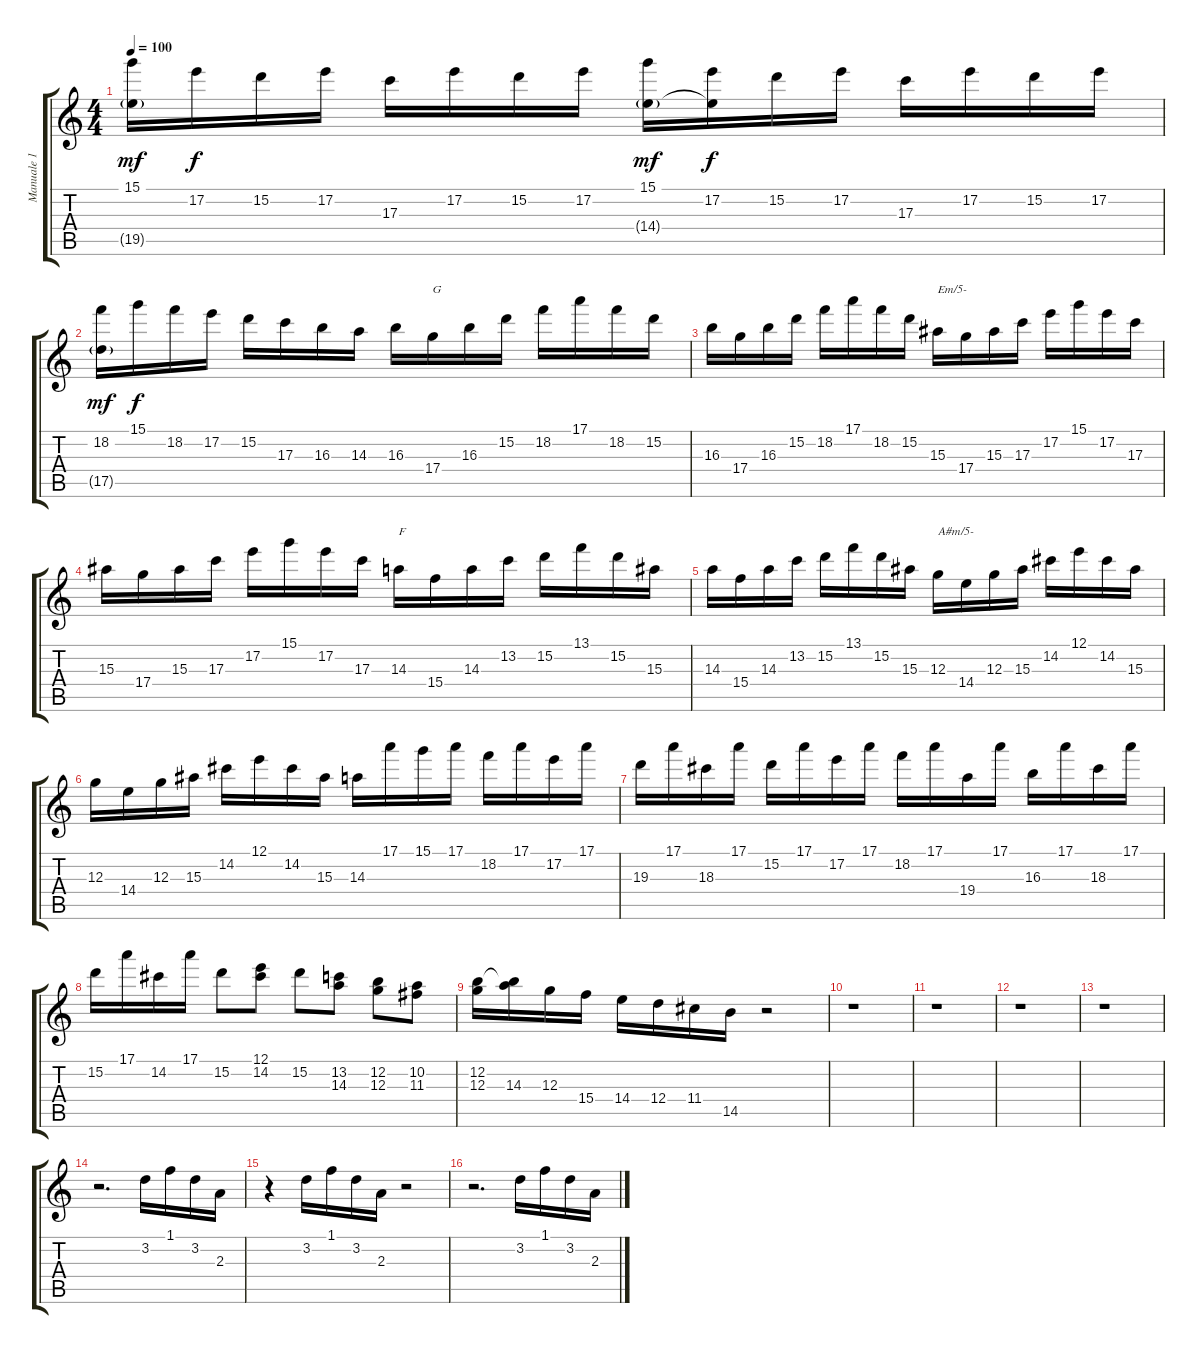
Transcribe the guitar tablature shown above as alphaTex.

\track ("Manuale 1" "Manuale 1") {instrument overdrivenguitar}
\staff {score tabs}
\tuning (E4 B3 G3 D3 A2 E2) {hide}
\ts (4 4)
\tempo 100
\clef g2
\ks c
(15.1 19.5{g}).16{dy mf} 17.2.16{dy f} 15.2.16 17.2.16 17.3.16 17.2.16 15.2.16 17.2.16 (15.1 14.4{g}).16{dy mf} (17.2 14.4{t}).16{dy f} 15.2.16 17.2.16 17.3.16 17.2.16 15.2.16 17.2.16 |
(18.2 17.5{g}).16{dy mf} 15.1.16{dy f} 18.2.16 17.2.16 15.2.16 17.3.16 16.3.16 14.3.16 16.3.16 17.4.16{txt "G"} 16.3.16 15.2.16 18.2.16 17.1.16 18.2.16 15.2.16 |
16.3.16 17.4.16 16.3.16 15.2.16 18.2.16 17.1.16 18.2.16 15.2.16 15.3.16{txt "Em/5-"} 17.4.16 15.3.16 17.3.16 17.2.16 15.1.16 17.2.16 17.3.16 |
15.3.16 17.4.16 15.3.16 17.3.16 17.2.16 15.1.16 17.2.16 17.3.16 14.3.16{txt "F"} 15.4.16 14.3.16 13.2.16 15.2.16 13.1.16 15.2.16 15.3.16 |
14.3.16 15.4.16 14.3.16 13.2.16 15.2.16 13.1.16 15.2.16 15.3.16 12.3.16{txt "A#m/5-"} 14.4.16 12.3.16 15.3.16 14.2.16 12.1.16 14.2.16 15.3.16 |
12.3.16 14.4.16 12.3.16 15.3.16 14.2.16 12.1.16 14.2.16 15.3.16 14.3.16 17.1.16 15.1.16 17.1.16 18.2.16 17.1.16 17.2.16 17.1.16 |
19.3.16 17.1.16 18.3.16 17.1.16 15.2.16 17.1.16 17.2.16 17.1.16 18.2.16 17.1.16 19.4.16 17.1.16 16.3.16 17.1.16 18.3.16 17.1.16 |
15.2.16 17.1.16 14.2.16 17.1.16 15.2.8 (12.1 14.2).8 15.2.8 (13.2 14.3).8 (12.2 12.3).8 (10.2 11.3).8 |
(12.2 12.3).16 (12.2{t} 14.3).16 12.3.16 15.4.16 14.4.16 12.4.16 11.4.16 14.5.16 r.2 |
r.1 |
r.1 |
r.1 |
r.1 |
r.2{d} 3.2.16 1.1.16 3.2.16 2.3.16 |
r.4 3.2.16 1.1.16 3.2.16 2.3.16 r.2 |
r.2{d} 3.2.16 1.1.16 3.2.16 2.3.16
